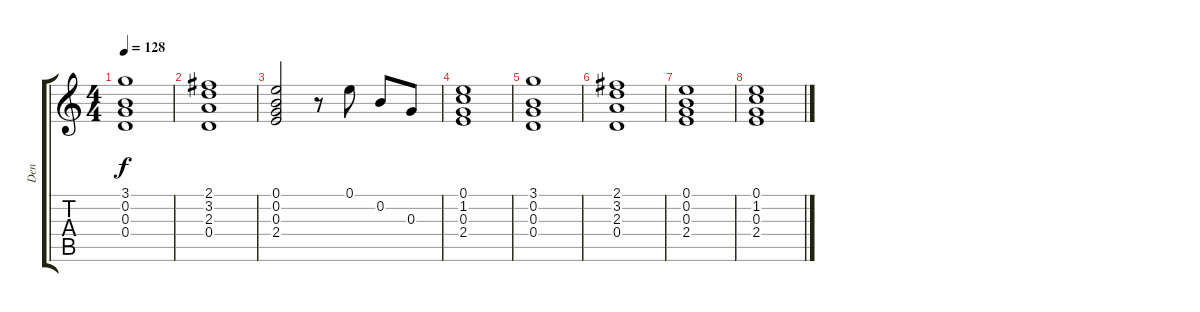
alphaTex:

\track ("Den" "Den") {instrument electricguitarclean}
\staff {score tabs}
\tuning (E4 B3 G3 D3 A2 E2) {hide}
\ts (4 4)
\tempo 128
\clef g2
\ks c
(3.1 0.2 0.3 0.4).1{dy f volume 9} |
(2.1 3.2 2.3 0.4).1{volume 9} |
(0.1 0.2 0.3 2.4).2{volume 9} r.8 0.1.8 0.2.8 0.3.8 |
(0.1 1.2 0.3 2.4).1{volume 9} |
(3.1 0.2 0.3 0.4).1{volume 9} |
(2.1 3.2 2.3 0.4).1{volume 9} |
(0.1 0.2 0.3 2.4).1{volume 9} |
(0.1 1.2 0.3 2.4).1{volume 9}
